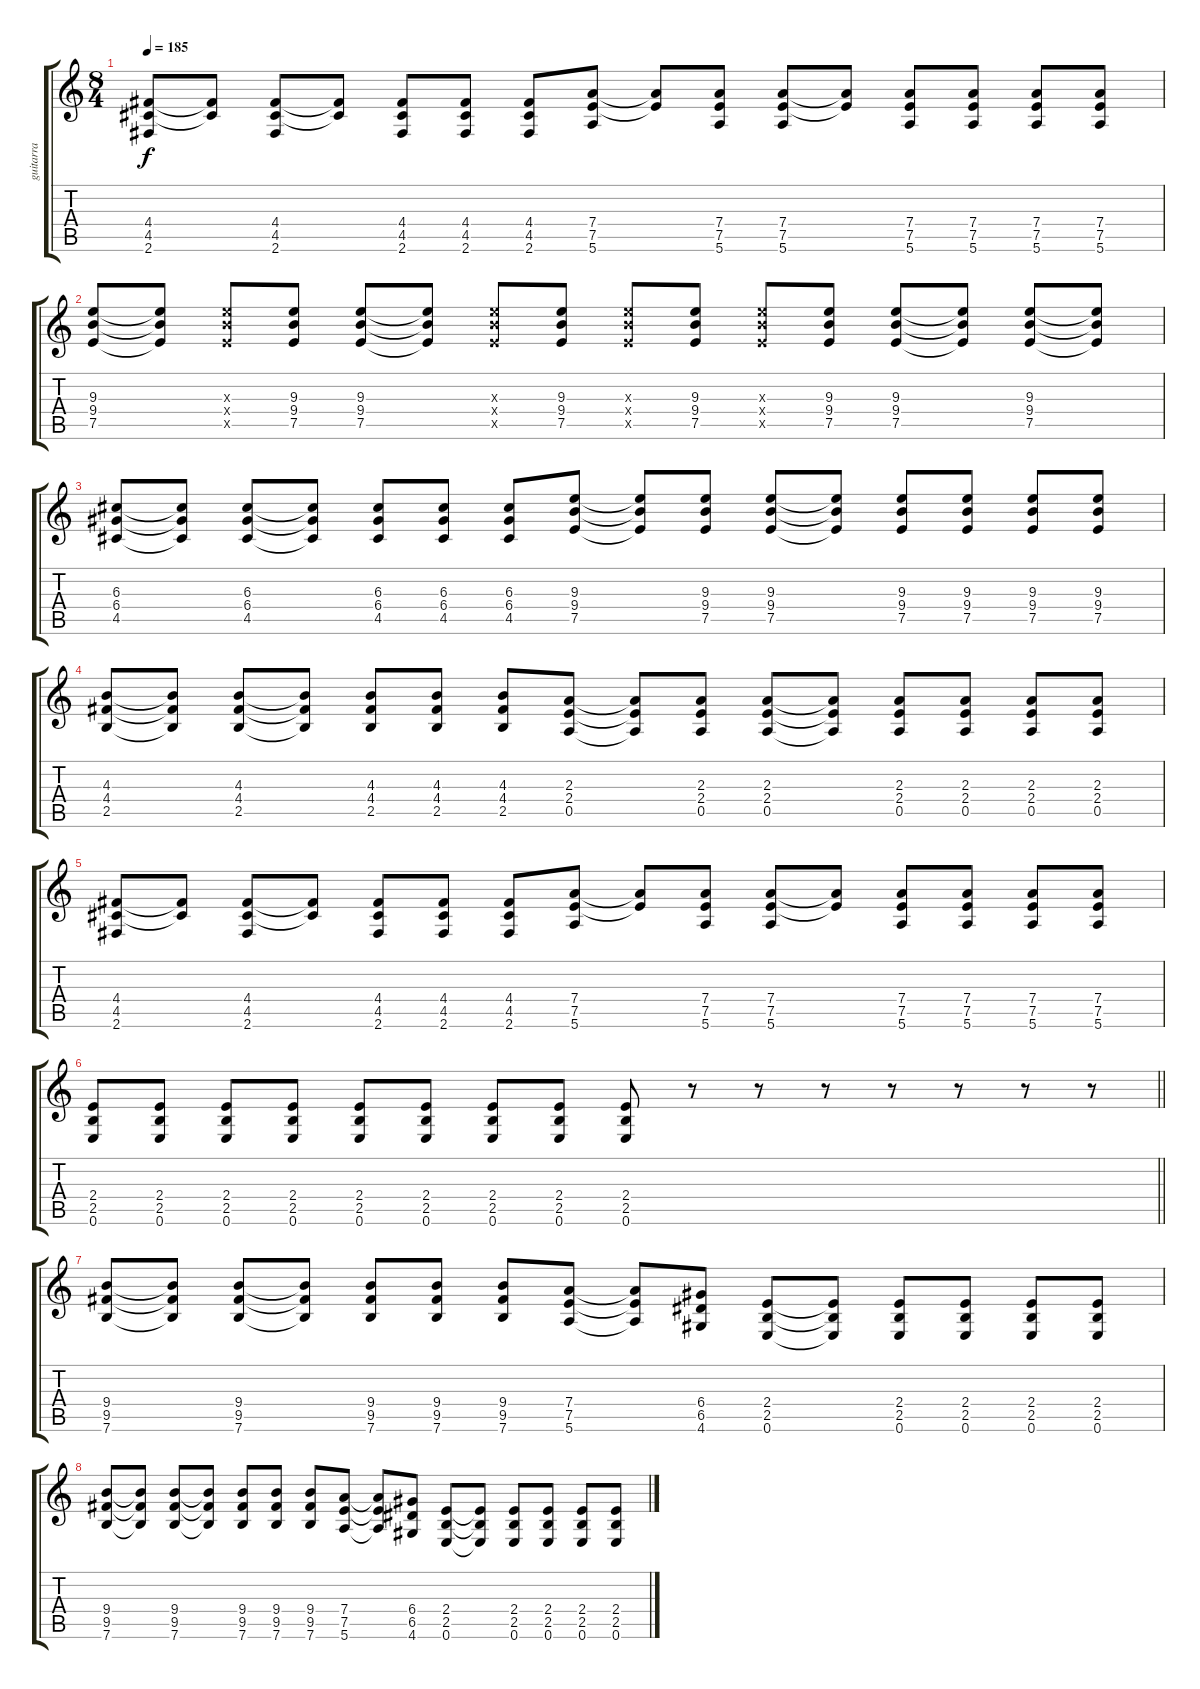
\track ("guitarra" "guitarra") {instrument overdrivenguitar}
\staff {score tabs}
\tuning (E4 B3 G3 D3 A2 E2) {hide}
\ts (8 4)
\tempo 185
\clef g2
\ks c
(4.4 4.5 2.6).8{dy f} (4.4{t} 4.5{t}).8 (4.4 4.5 2.6).8 (4.4{t} 4.5{t}).8 (4.4 4.5 2.6).8 (4.4 4.5 2.6).8 (4.4 4.5 2.6).8 (7.4 7.5 5.6).8 (7.4{t} 7.5{t}).8 (7.4 7.5 5.6).8 (7.4 7.5 5.6).8 (7.4{t} 7.5{t}).8 (7.4 7.5 5.6).8 (7.4 7.5 5.6).8 (7.4 7.5 5.6).8 (7.4 7.5 5.6).8 |
(9.3 9.4 7.5).8 (9.3{t} 9.4{t} 7.5{t}).8 (9.3{x} 9.4{x} 7.5{x}).8 (9.3 9.4 7.5).8 (9.3 9.4 7.5).8 (9.3{t} 9.4{t} 7.5{t}).8 (9.3{x} 9.4{x} 7.5{x}).8 (9.3 9.4 7.5).8 (9.3{x} 9.4{x} 7.5{x}).8 (9.3 9.4 7.5).8 (9.3{x} 9.4{x} 7.5{x}).8 (9.3 9.4 7.5).8 (9.3 9.4 7.5).8 (9.3{t} 9.4{t} 7.5{t}).8 (9.3 9.4 7.5).8 (9.3{t} 9.4{t} 7.5{t}).8 |
(6.3 6.4 4.5).8 (6.3{t} 6.4{t} 4.5{t}).8 (6.3 6.4 4.5).8 (6.3{t} 6.4{t} 4.5{t}).8 (6.3 6.4 4.5).8 (6.3 6.4 4.5).8 (6.3 6.4 4.5).8 (9.3 9.4 7.5).8 (9.3{t} 9.4{t} 7.5{t}).8 (9.3 9.4 7.5).8 (9.3 9.4 7.5).8 (9.3{t} 9.4{t} 7.5{t}).8 (9.3 9.4 7.5).8 (9.3 9.4 7.5).8 (9.3 9.4 7.5).8 (9.3 9.4 7.5).8 |
(4.3 4.4 2.5).8 (4.3{t} 4.4{t} 2.5{t}).8 (4.3 4.4 2.5).8 (4.3{t} 4.4{t} 2.5{t}).8 (4.3 4.4 2.5).8 (4.3 4.4 2.5).8 (4.3 4.4 2.5).8 (2.3 2.4 0.5).8 (2.3{t} 2.4{t} 0.5{t}).8 (2.3 2.4 0.5).8 (2.3 2.4 0.5).8 (2.3{t} 2.4{t} 0.5{t}).8 (2.3 2.4 0.5).8 (2.3 2.4 0.5).8 (2.3 2.4 0.5).8 (2.3 2.4 0.5).8 |
(4.4 4.5 2.6).8 (4.4{t} 4.5{t}).8 (4.4 4.5 2.6).8 (4.4{t} 4.5{t}).8 (4.4 4.5 2.6).8 (4.4 4.5 2.6).8 (4.4 4.5 2.6).8 (7.4 7.5 5.6).8 (7.4{t} 7.5{t}).8 (7.4 7.5 5.6).8 (7.4 7.5 5.6).8 (7.4{t} 7.5{t}).8 (7.4 7.5 5.6).8 (7.4 7.5 5.6).8 (7.4 7.5 5.6).8 (7.4 7.5 5.6).8 |
\barLineRight lightlight
(2.4 2.5 0.6).8 (2.4 2.5 0.6).8 (2.4 2.5 0.6).8 (2.4 2.5 0.6).8 (2.4 2.5 0.6).8 (2.4 2.5 0.6).8 (2.4 2.5 0.6).8 (2.4 2.5 0.6).8 (2.4 2.5 0.6).8 r.8 r.8 r.8 r.8 r.8 r.8 r.8 |
(9.4 9.5 7.6).8 (9.4{t} 9.5{t} 7.6{t}).8 (9.4 9.5 7.6).8 (9.4{t} 9.5{t} 7.6{t}).8 (9.4 9.5 7.6).8 (9.4 9.5 7.6).8 (9.4 9.5 7.6).8 (7.4 7.5 5.6).8 (7.4{t} 7.5{t} 5.6{t}).8 (6.4 6.5 4.6).8 (2.4 2.5 0.6).8 (2.4{t} 2.5{t} 0.6{t}).8 (2.4 2.5 0.6).8 (2.4 2.5 0.6).8 (2.4 2.5 0.6).8 (2.4 2.5 0.6).8 |
(9.4 9.5 7.6).8 (9.4{t} 9.5{t} 7.6{t}).8 (9.4 9.5 7.6).8 (9.4{t} 9.5{t} 7.6{t}).8 (9.4 9.5 7.6).8 (9.4 9.5 7.6).8 (9.4 9.5 7.6).8 (7.4 7.5 5.6).8 (7.4{t} 7.5{t} 5.6{t}).8 (6.4 6.5 4.6).8 (2.4 2.5 0.6).8 (2.4{t} 2.5{t} 0.6{t}).8 (2.4 2.5 0.6).8 (2.4 2.5 0.6).8 (2.4 2.5 0.6).8 (2.4 2.5 0.6).8
